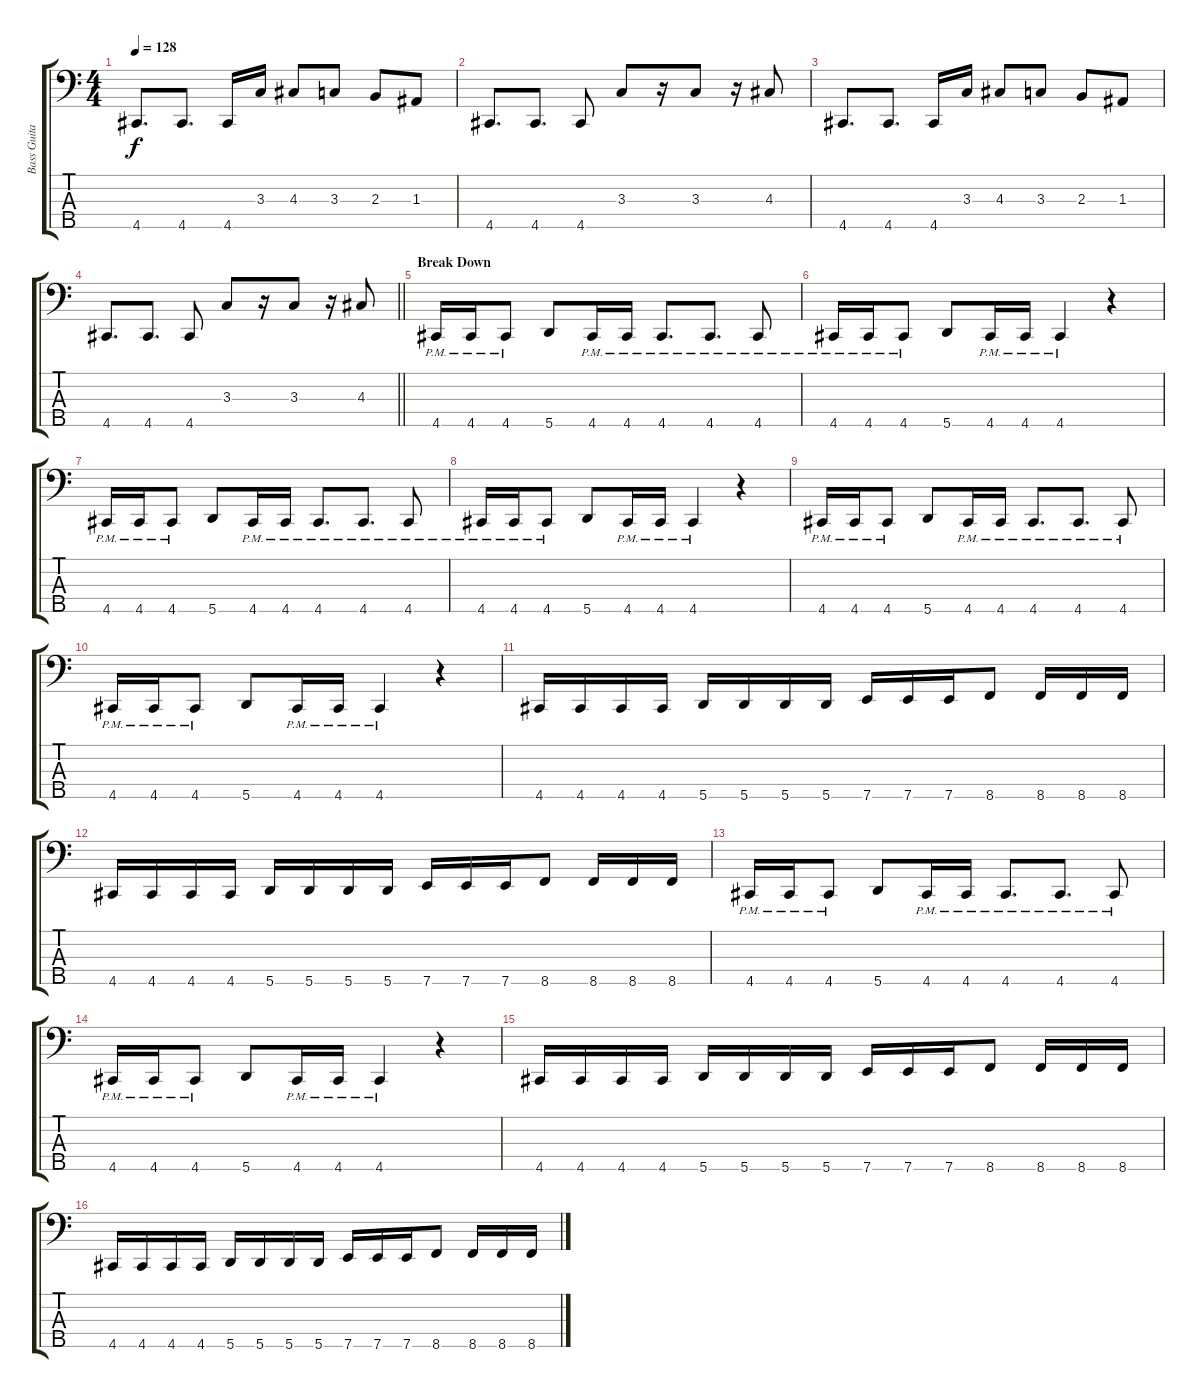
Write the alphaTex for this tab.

\track ("Bass Guitar" "Bass Guita") {instrument electricbasspick}
\staff {score tabs}
\tuning (G2 D2 A1 E1 A0) {hide}
\ts (4 4)
\tempo 128
\clef f4
\ks c
4.5.8{d dy f} 4.5.8{d} 4.5.16 3.3.16 4.3.8 3.3.8 2.3.8 1.3.8 |
4.5.8{d} 4.5.8{d} 4.5.8 3.3.8 r.16 3.3.8 r.16 4.3.8 |
4.5.8{d} 4.5.8{d} 4.5.16 3.3.16 4.3.8 3.3.8 2.3.8 1.3.8 |
\barLineRight lightlight
4.5.8{d} 4.5.8{d} 4.5.8 3.3.8 r.16 3.3.8 r.16 4.3.8 |
\section ("" "Break Down")
4.5{pm}.16 4.5{pm}.16 4.5{pm}.8 5.5.8 4.5{pm}.16 4.5{pm}.16 4.5{pm}.8{d} 4.5{pm}.8{d} 4.5{pm}.8 |
4.5{pm}.16 4.5{pm}.16 4.5{pm}.8 5.5.8 4.5{pm}.16 4.5{pm}.16 4.5{pm}.4 r.4 |
4.5{pm}.16 4.5{pm}.16 4.5{pm}.8 5.5.8 4.5{pm}.16 4.5{pm}.16 4.5{pm}.8{d} 4.5{pm}.8{d} 4.5{pm}.8 |
4.5{pm}.16 4.5{pm}.16 4.5{pm}.8 5.5.8 4.5{pm}.16 4.5{pm}.16 4.5{pm}.4 r.4 |
4.5{pm}.16 4.5{pm}.16 4.5{pm}.8 5.5.8 4.5{pm}.16 4.5{pm}.16 4.5{pm}.8{d} 4.5{pm}.8{d} 4.5{pm}.8 |
4.5{pm}.16 4.5{pm}.16 4.5{pm}.8 5.5.8 4.5{pm}.16 4.5{pm}.16 4.5{pm}.4 r.4 |
4.5.16 4.5.16 4.5.16 4.5.16 5.5.16 5.5.16 5.5.16 5.5.16 7.5.16 7.5.16 7.5.16 8.5.8 8.5.16 8.5.16 8.5.16 |
4.5.16 4.5.16 4.5.16 4.5.16 5.5.16 5.5.16 5.5.16 5.5.16 7.5.16 7.5.16 7.5.16 8.5.8 8.5.16 8.5.16 8.5.16 |
4.5{pm}.16 4.5{pm}.16 4.5{pm}.8 5.5.8 4.5{pm}.16 4.5{pm}.16 4.5{pm}.8{d} 4.5{pm}.8{d} 4.5{pm}.8 |
4.5{pm}.16 4.5{pm}.16 4.5{pm}.8 5.5.8 4.5{pm}.16 4.5{pm}.16 4.5{pm}.4 r.4 |
4.5.16 4.5.16 4.5.16 4.5.16 5.5.16 5.5.16 5.5.16 5.5.16 7.5.16 7.5.16 7.5.16 8.5.8 8.5.16 8.5.16 8.5.16 |
4.5.16 4.5.16 4.5.16 4.5.16 5.5.16 5.5.16 5.5.16 5.5.16 7.5.16 7.5.16 7.5.16 8.5.8 8.5.16 8.5.16 8.5.16
